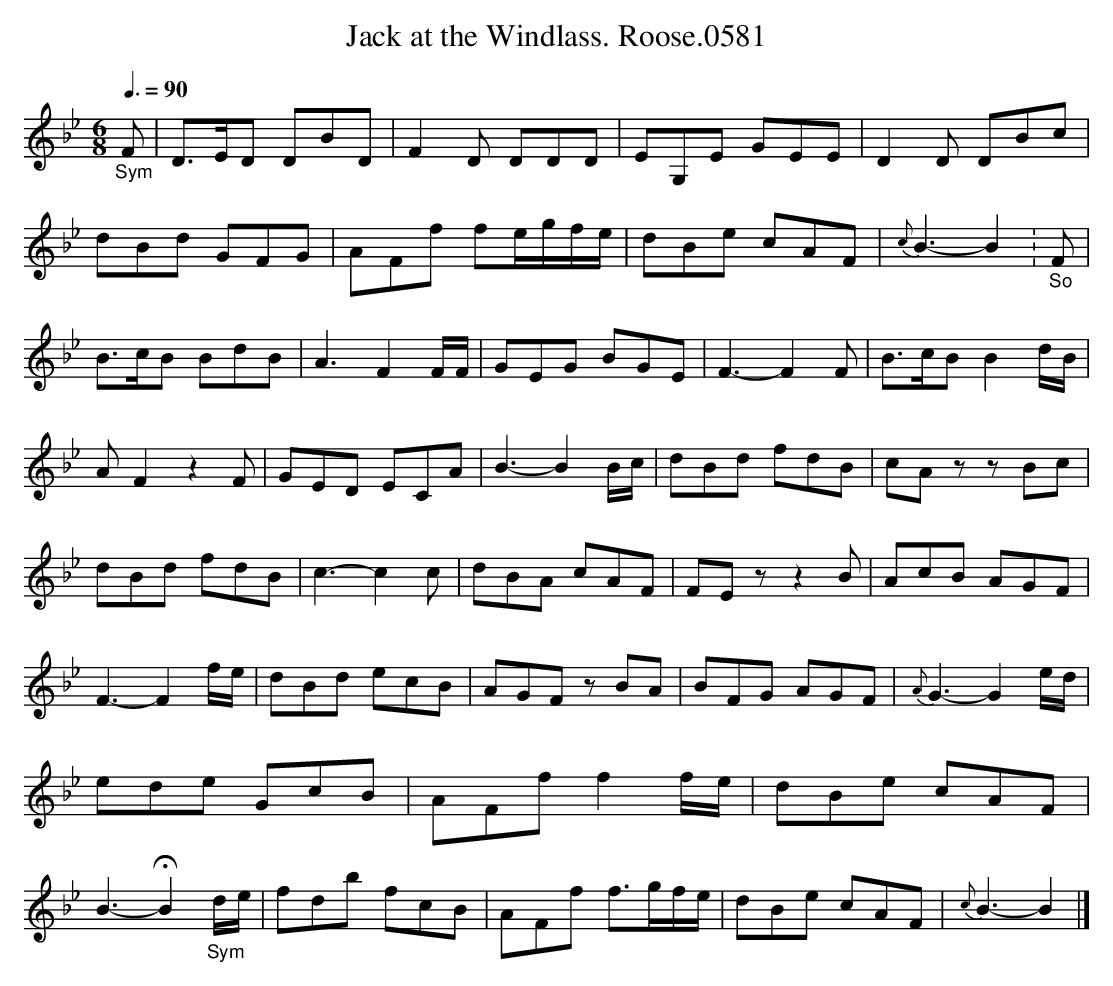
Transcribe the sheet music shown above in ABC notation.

X:1
T:Jack at the Windlass. Roose.0581
M:6/8
L:1/8
Q:3/8=90
K:Bb
"_Sym"F | D>ED DBD | F2D DDD | EG,E GEE | D2D DBc |
dBd GFG | AFf fe/g/f/e/ | dBe cAF | {c}B3-B2.|\\ %barline as MS
"_So"F |
B>cB BdB | A3 F2F/F/ | GEG BGE |  F3-F2 F |\\
B>cB B2d/B/ | AF2 z2F | GED ECA | B3-B2 B/c/ | dBd fdB |\\
cAz zBc | dBd fdB | c3-c2 c | dBA cAF | FEz z2B | AcB AGF | F3-F2f/e/ |\\
dBd ecB | AGF zBA | BFG AGF | {A}G3- G2e/d/ | ede GcB | AFf f2 f/e/ |\\
dBe cAF | B3-!fermata!B2 "_Sym"d/e/ | fdb fcB | AFf f3/g/f/e/ | dBe cAF | {c}B3-B2|]
